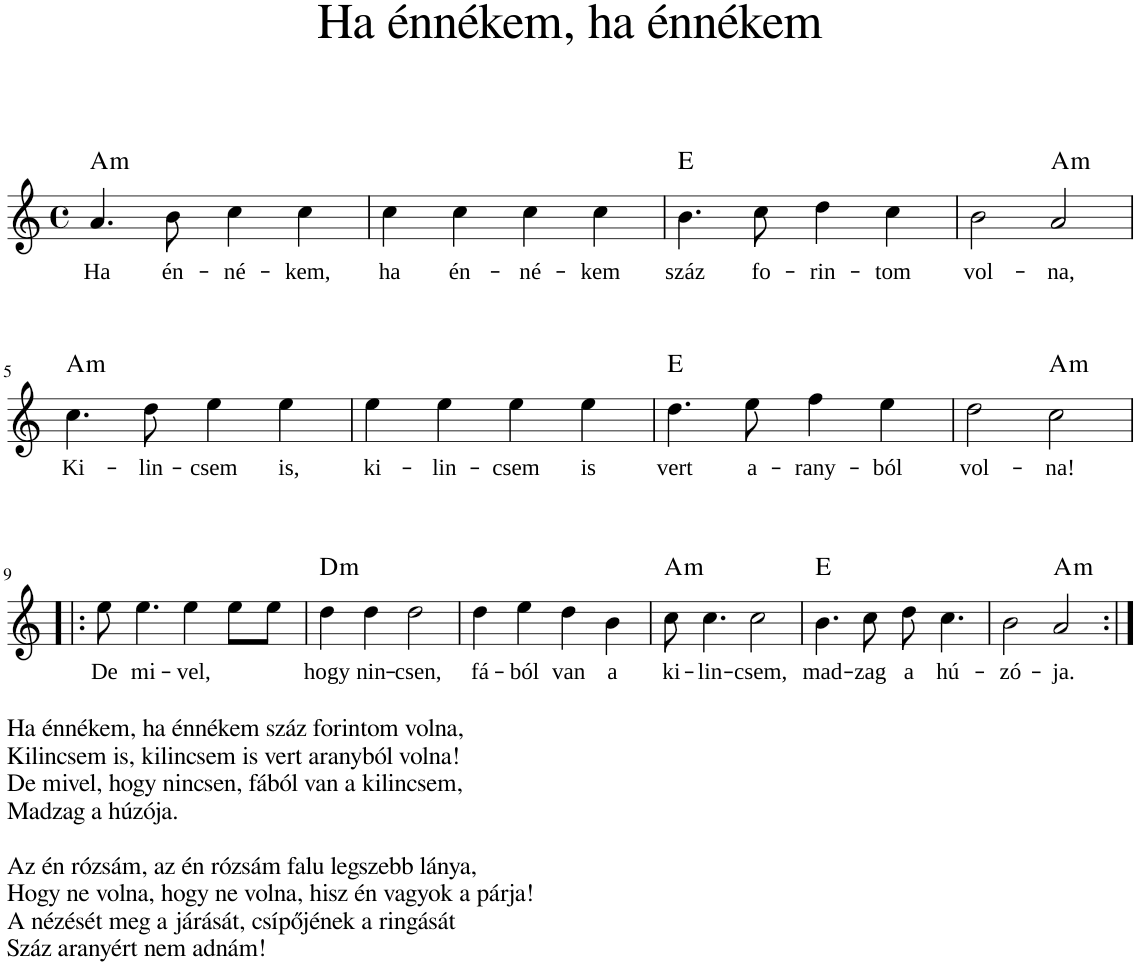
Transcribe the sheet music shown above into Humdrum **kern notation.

**kern	**text	**harte
*part1	*part1	*part1
*staff1	*staff1	*
*I"Piano	*	*
*I'Pno	*	*
*clefG2	*	*
*k[]	*	*
*M4/4	*	*
*met(c)	*	*
=1	=1	=1
!	!LO:LY:b	!LO:H:kt=m
4.a/	Ha	A:min
!	!LO:LY:b	!
8b\	én-	.
!	!LO:LY:b	!
4cc\	-né-	.
!	!LO:LY:b	!
4cc\	-kem,	.
=2	=2	=2
!	!LO:LY:b	!
4cc\	ha	.
!	!LO:LY:b	!
4cc\	én-	.
!	!LO:LY:b	!
4cc\	-né-	.
!	!LO:LY:b	!
4cc\	-kem	.
=3	=3	=3
!	!LO:LY:b	!
4.b\	száz	E:maj
!	!LO:LY:b	!
8cc\	fo-	.
!	!LO:LY:b	!
4dd\	-rin-	.
!	!LO:LY:b	!
4cc\	-tom	.
=4	=4	=4
!	!LO:LY:b	!
2b\	vol-	.
!	!LO:LY:b	!LO:H:kt=m
2a/	-na,	A:min
!!LO:LB:g=z
=5	=5	=5
!	!LO:LY:b	!LO:H:kt=m
4.cc\	Ki-	A:min
!	!LO:LY:b	!
8dd\	-lin-	.
!	!LO:LY:b	!
4ee\	-csem	.
!	!LO:LY:b	!
4ee\	is,	.
=6	=6	=6
!	!LO:LY:b	!
4ee\	ki-	.
!	!LO:LY:b	!
4ee\	-lin-	.
!	!LO:LY:b	!
4ee\	-csem	.
!	!LO:LY:b	!
4ee\	is	.
=7	=7	=7
!	!LO:LY:b	!
4.dd\	vert	E:maj
!	!LO:LY:b	!
8ee\	a-	.
!	!LO:LY:b	!
4ff\	-rany-	.
!	!LO:LY:b	!
4ee\	-ból	.
=8	=8	=8
!	!LO:LY:b	!
2dd\	vol-	.
!	!LO:LY:b	!LO:H:kt=m
2cc\	-na!	A:min
!!LO:LB:g=z
=9!|:	=9!|:	=9!|:
!LO:TX:b:t=Ha énnékem, ha énnékem száz forintom volna,	!	!
!LO:TX:b:t=Kilincsem is, kilincsem is vert aranyból volna!	!	!
!LO:TX:b:t=De mivel, hogy nincsen, fából van a kilincsem,	!	!
!LO:TX:b:t=Madzag a húzója.	!	!
!LO:TX:b:t=Az én rózsám, az én rózsám falu legszebb lánya,	!	!
!LO:TX:b:t=Hogy ne volna, hogy ne volna, hisz én vagyok a párja!	!	!
!LO:TX:b:t=A nézését meg a járását, csípőjének a ringását	!	!
!LO:TX:b:t=Száz aranyért nem adnám!	!	!
!	!LO:LY:b	!
8ee\	De	.
!	!LO:LY:b	!
4.ee\	mi-	.
!	!LO:LY:b	!
4ee\	-vel,	.
8ee\L	.	.
8ee\J	.	.
=10	=10	=10
!	!LO:LY:b	!LO:H:kt=m
4dd\	hogy	D:min
!	!LO:LY:b	!
4dd\	nin-	.
!	!LO:LY:b	!
2dd\	-csen,	.
=11	=11	=11
!	!LO:LY:b	!
4dd\	fá-	.
!	!LO:LY:b	!
4ee\	-ból	.
!	!LO:LY:b	!
4dd\	van	.
!	!LO:LY:b	!
4b\	a	.
=12	=12	=12
!	!LO:LY:b	!LO:H:kt=m
8cc\	ki-	A:min
!	!LO:LY:b	!
4.cc\	-lin-	.
!	!LO:LY:b	!
2cc\	-csem,	.
=13	=13	=13
!	!LO:LY:b	!
4.b\	mad-	E:maj
!	!LO:LY:b	!
8cc\	-zag	.
!	!LO:LY:b	!
8dd\	a	.
!	!LO:LY:b	!
4.cc\	hú-	.
=14	=14	=14
!	!LO:LY:b	!
2b\	-zó-	.
!	!LO:LY:b	!LO:H:kt=m
2a/	-ja.	A:min
=:|!	=:|!	=:|!
*-	*-	*-
